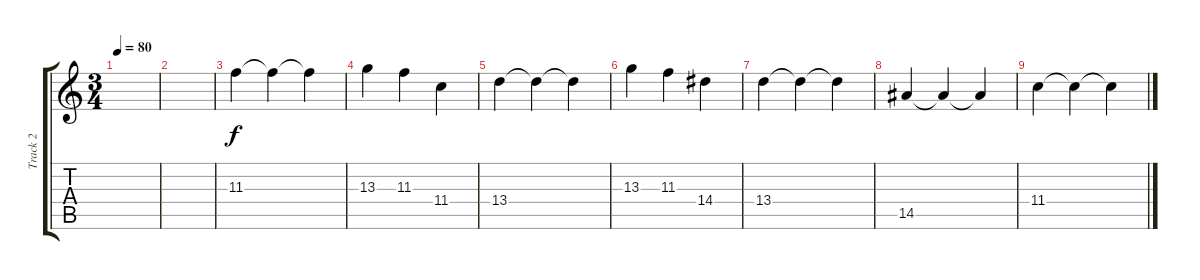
\track ("Track 2" "Track 2") {instrument distortionguitar}
\staff {score tabs}
\tuning (Eb4 Bb3 Gb3 Db3 Ab2 Eb2) {hide}
\ts (3 4)
\tempo 80
\clef g2
\ks c
|
|
11.3.4 11.3{t}.4 11.3{t}.4 |
13.3.4 11.3.4 11.4.4 |
13.4.4 13.4{t}.4 13.4{t}.4 |
13.3.4 11.3.4 14.4.4 |
13.4.4 13.4{t}.4 13.4{t}.4 |
14.5.4 14.5{t}.4 14.5{t}.4 |
11.4.4 11.4{t}.4 11.4{t}.4
